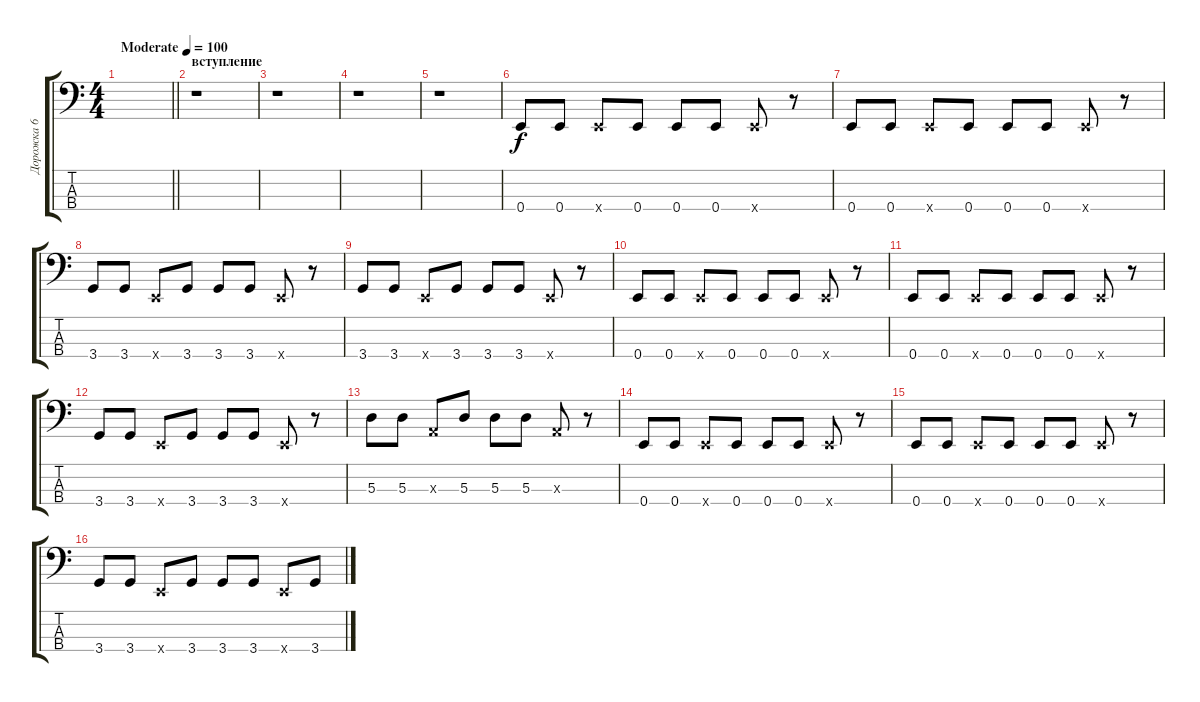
\track ("Дорожка 6" "Дорожка 6") {instrument electricbassfinger}
\staff {score tabs}
\tuning (G2 D2 A1 E1) {hide}
\ts (4 4)
\tempo (100 "Moderate")
\clef f4
\barLineRight lightlight
\ks c
|
\section ("" "вступление")
r.1 |
r.1 |
r.1 |
r.1 |
0.4.8 0.4.8 0.4{x}.8 0.4.8 0.4.8 0.4.8 0.4{x}.8 r.8 |
0.4.8 0.4.8 0.4{x}.8 0.4.8 0.4.8 0.4.8 0.4{x}.8 r.8 |
3.4.8 3.4.8 0.4{x}.8 3.4.8 3.4.8 3.4.8 0.4{x}.8 r.8 |
3.4.8 3.4.8 0.4{x}.8 3.4.8 3.4.8 3.4.8 0.4{x}.8 r.8 |
0.4.8 0.4.8 0.4{x}.8 0.4.8 0.4.8 0.4.8 0.4{x}.8 r.8 |
0.4.8 0.4.8 0.4{x}.8 0.4.8 0.4.8 0.4.8 0.4{x}.8 r.8 |
3.4.8 3.4.8 0.4{x}.8 3.4.8 3.4.8 3.4.8 0.4{x}.8 r.8 |
5.3.8 5.3.8 0.3{x}.8 5.3.8 5.3.8 5.3.8 0.3{x}.8 r.8 |
0.4.8 0.4.8 0.4{x}.8 0.4.8 0.4.8 0.4.8 0.4{x}.8 r.8 |
0.4.8 0.4.8 0.4{x}.8 0.4.8 0.4.8 0.4.8 0.4{x}.8 r.8 |
3.4.8 3.4.8 0.4{x}.8 3.4.8 3.4.8 3.4.8 0.4{x}.8 3.4.8
